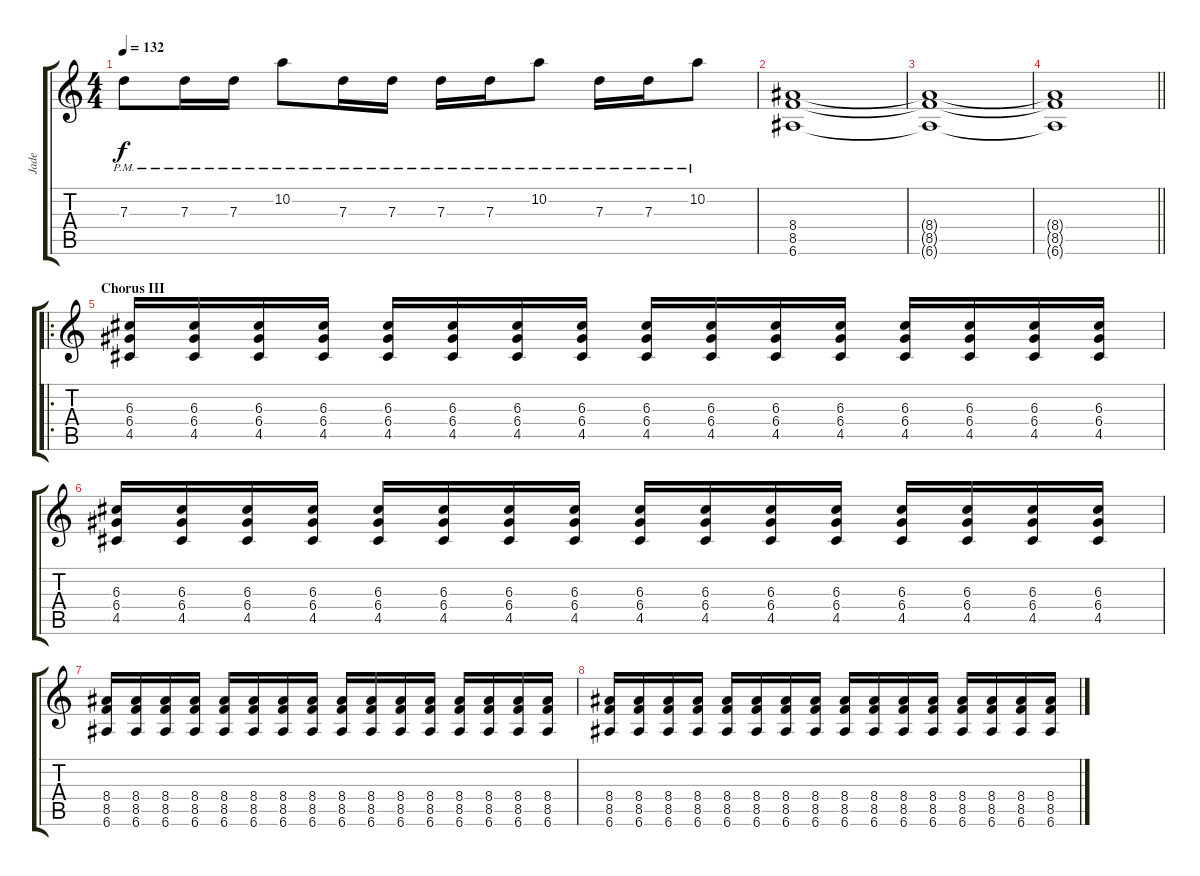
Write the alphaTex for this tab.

\track ("Jade" "Jade") {instrument distortionguitar}
\staff {score tabs}
\tuning (E4 B3 G3 D3 A2 E2) {hide}
\ts (4 4)
\tempo 132
\clef g2
\ks c
7.3{pm}.8{dy f} 7.3{pm}.16 7.3{pm}.16 10.2{pm}.8 7.3{pm}.16 7.3{pm}.16 7.3{pm}.16 7.3{pm}.16 10.2{pm}.8 7.3{pm}.16 7.3{pm}.16 10.2{pm}.8 |
(8.4 8.5 6.6).1{instrument distortionguitar} |
(8.4{t} 8.5{t} 6.6{t}).1 |
\barLineRight lightlight
(8.4{t} 8.5{t} 6.6{t}).1 |
\ro
\section ("" "Chorus III")
(6.3 6.4 4.5).16 (6.3 6.4 4.5).16 (6.3 6.4 4.5).16 (6.3 6.4 4.5).16 (6.3 6.4 4.5).16 (6.3 6.4 4.5).16 (6.3 6.4 4.5).16 (6.3 6.4 4.5).16 (6.3 6.4 4.5).16 (6.3 6.4 4.5).16 (6.3 6.4 4.5).16 (6.3 6.4 4.5).16 (6.3 6.4 4.5).16 (6.3 6.4 4.5).16 (6.3 6.4 4.5).16 (6.3 6.4 4.5).16 |
(6.3 6.4 4.5).16 (6.3 6.4 4.5).16 (6.3 6.4 4.5).16 (6.3 6.4 4.5).16 (6.3 6.4 4.5).16 (6.3 6.4 4.5).16 (6.3 6.4 4.5).16 (6.3 6.4 4.5).16 (6.3 6.4 4.5).16 (6.3 6.4 4.5).16 (6.3 6.4 4.5).16 (6.3 6.4 4.5).16 (6.3 6.4 4.5).16 (6.3 6.4 4.5).16 (6.3 6.4 4.5).16 (6.3 6.4 4.5).16 |
(8.4 8.5 6.6).16 (8.4 8.5 6.6).16 (8.4 8.5 6.6).16 (8.4 8.5 6.6).16 (8.4 8.5 6.6).16 (8.4 8.5 6.6).16 (8.4 8.5 6.6).16 (8.4 8.5 6.6).16 (8.4 8.5 6.6).16 (8.4 8.5 6.6).16 (8.4 8.5 6.6).16 (8.4 8.5 6.6).16 (8.4 8.5 6.6).16 (8.4 8.5 6.6).16 (8.4 8.5 6.6).16 (8.4 8.5 6.6).16 |
(8.4 8.5 6.6).16 (8.4 8.5 6.6).16 (8.4 8.5 6.6).16 (8.4 8.5 6.6).16 (8.4 8.5 6.6).16 (8.4 8.5 6.6).16 (8.4 8.5 6.6).16 (8.4 8.5 6.6).16 (8.4 8.5 6.6).16 (8.4 8.5 6.6).16 (8.4 8.5 6.6).16 (8.4 8.5 6.6).16 (8.4 8.5 6.6).16 (8.4 8.5 6.6).16 (8.4 8.5 6.6).16 (8.4 8.5 6.6).16
